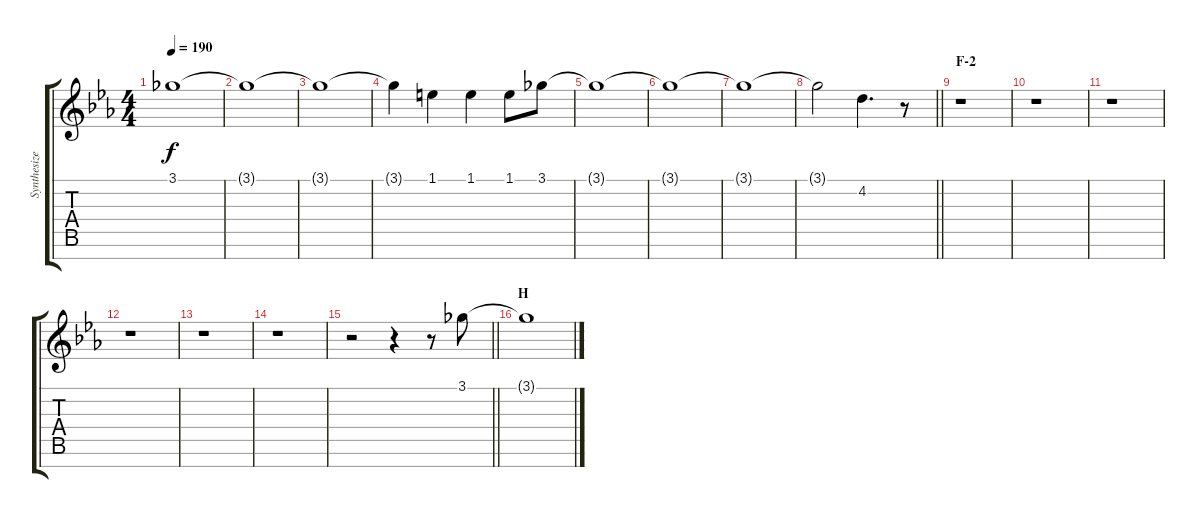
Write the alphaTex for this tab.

\track ("Synthesizer I" "Synthesize") {instrument lead6voice}
\staff {score tabs}
\tuning (Eb5 Bb4 Gb4 Db4 Ab3 Eb3 Bb2) {hide}
\ts (4 4)
\tempo 190
\clef g2
\ks eb
3.1{t}.1{dy f} |
3.1{t}.1 |
3.1{t}.1 |
3.1{t}.4 1.1.4 1.1.4 1.1.8 3.1.8 |
3.1{t}.1 |
3.1{t}.1 |
3.1{t}.1 |
\barLineRight lightlight
3.1{t}.2 4.2.4{d} r.8 |
\section ("" "F-2")
r.1 |
r.1 |
r.1 |
r.1 |
r.1 |
r.1 |
\barLineRight lightlight
r.2 r.4 r.8 3.1.8 |
\section ("" "H")
3.1{t}.1
